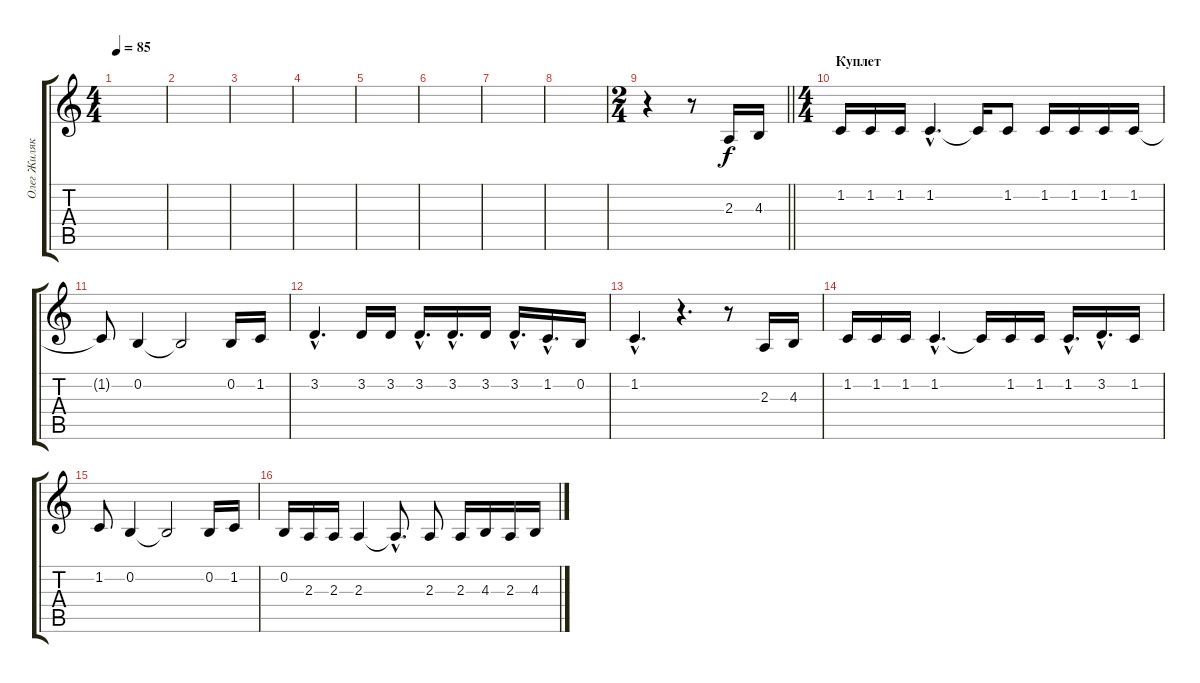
\track ("Олег Жиляков" "Олег Жиляк") {instrument lead2sawtooth}
\staff {score tabs}
\tuning (E4 B3 G3 D3 A2 E2) {hide}
\ts (4 4)
\tempo 85
\clef g2
\ks c
|
|
|
|
|
|
|
|
\ts (2 4)
\barLineRight lightlight
r.4 r.8 2.3.16 4.3.16 |
\ts (4 4)
\section ("" "Куплет")
1.2.16 1.2.16 1.2.16 1.2{hac}.4{d} 1.2{t}.16 1.2.8 1.2.16 1.2.16 1.2.16 1.2.16 |
1.2{t}.8 0.2.4 0.2{t}.2 0.2.16 1.2.16 |
3.2{hac}.4{d} 3.2.16 3.2.16 3.2{hac}.16{d} 3.2{hac}.16{d} 3.2.16 3.2{hac}.16{d} 1.2{hac}.16{d} 0.2.16 |
1.2{hac}.4{d} r.4{d} r.8 2.3.16 4.3.16 |
1.2.16 1.2.16 1.2.16 1.2{hac}.4{d} 1.2{t}.16 1.2.16 1.2.16 1.2{hac}.16{d} 3.2{hac}.16{d} 1.2.16 |
1.2.8 0.2.4 0.2{t}.2 0.2.16 1.2.16 |
0.2.16 2.3.16 2.3.16 2.3.4 2.3{hac t}.8{d} 2.3.8 2.3.16 4.3.16 2.3.16 4.3.16
